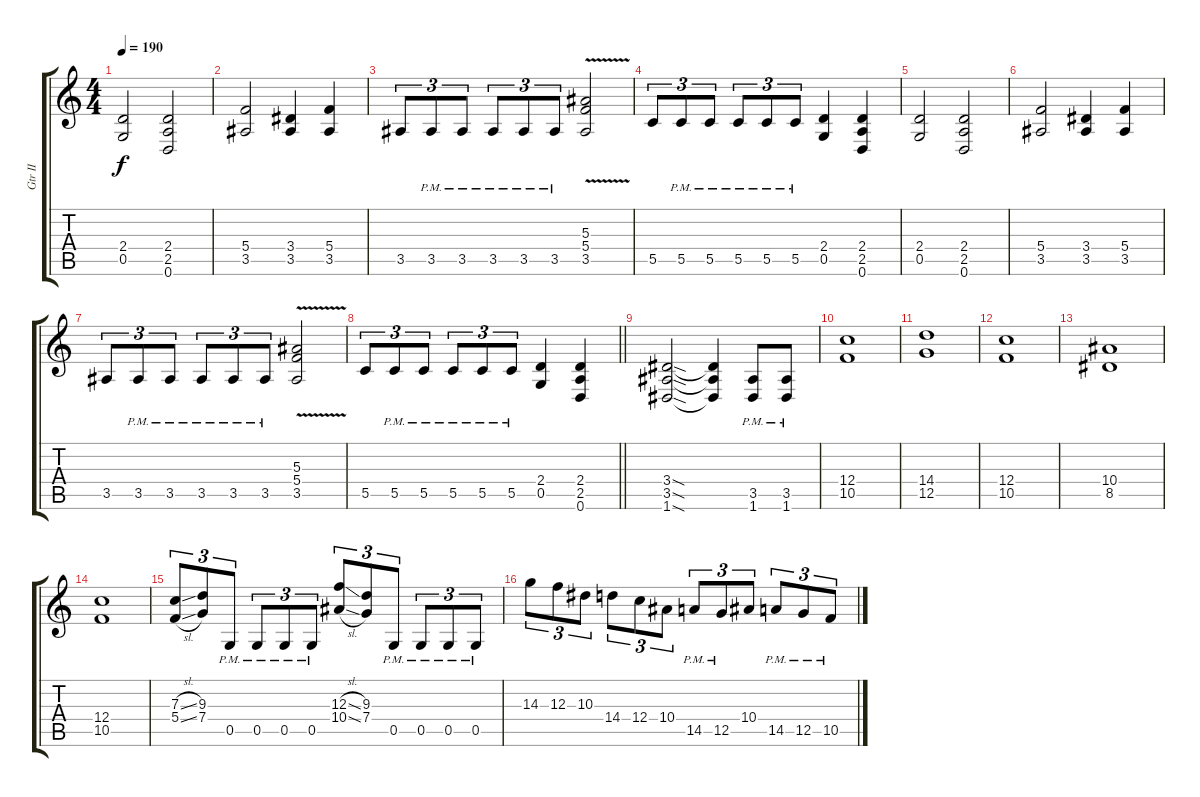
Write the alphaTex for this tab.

\track ("Gtr II" "Gtr II") {instrument overdrivenguitar}
\staff {score tabs}
\tuning (D4 A3 F3 C3 G2 D2) {hide}
\ts (4 4)
\tempo 190
\clef g2
\ks c
(2.4 0.5).2{dy f instrument overdrivenguitar} (2.4 2.5 0.6).2 |
(5.4 3.5).2 (3.4 3.5).4 (5.4 3.5).4 |
3.5.8{tu (3 2)} 3.5{pm}.8{tu (3 2)} 3.5{pm}.8{tu (3 2)} 3.5{pm}.8{tu (3 2)} 3.5{pm}.8{tu (3 2)} 3.5{pm}.8{tu (3 2)} (5.3{v} 5.4{v} 3.5{v}).2 |
5.5.8{tu (3 2)} 5.5{pm}.8{tu (3 2)} 5.5{pm}.8{tu (3 2)} 5.5{pm}.8{tu (3 2)} 5.5{pm}.8{tu (3 2)} 5.5{pm}.8{tu (3 2)} (2.4 0.5).4 (2.4 2.5 0.6).4 |
(2.4 0.5).2 (2.4 2.5 0.6).2 |
(5.4 3.5).2 (3.4 3.5).4 (5.4 3.5).4 |
3.5.8{tu (3 2)} 3.5{pm}.8{tu (3 2)} 3.5{pm}.8{tu (3 2)} 3.5{pm}.8{tu (3 2)} 3.5{pm}.8{tu (3 2)} 3.5{pm}.8{tu (3 2)} (5.3{v} 5.4{v} 3.5{v}).2 |
\barLineRight lightlight
5.5.8{tu (3 2)} 5.5{pm}.8{tu (3 2)} 5.5{pm}.8{tu (3 2)} 5.5{pm}.8{tu (3 2)} 5.5{pm}.8{tu (3 2)} 5.5{pm}.8{tu (3 2)} (2.4 0.5).4 (2.4 2.5 0.6).4 |
(3.4{sod} 3.5{sod} 1.6{sod}).2 (3.4{t} 3.5{t} 1.6{t}).4 (3.5{pm} 1.6{pm}).8 (3.5{pm} 1.6{pm}).8 |
(12.4 10.5).1 |
(14.4 12.5).1 |
(12.4 10.5).1 |
(10.4 8.5).1 |
(12.4 10.5).1 |
(7.3{sl} 5.4{sl}).8{tu (3 2)} (9.3 7.4).8{tu (3 2)} 0.5{pm}.8{tu (3 2)} 0.5{pm}.8{tu (3 2)} 0.5{pm}.8{tu (3 2)} 0.5{pm}.8{tu (3 2)} (12.3{sl} 10.4{sl}).8{tu (3 2)} (9.3 7.4).8{tu (3 2)} 0.5{pm}.8{tu (3 2)} 0.5{pm}.8{tu (3 2)} 0.5{pm}.8{tu (3 2)} 0.5{pm}.8{tu (3 2)} |
14.3.8{tu (3 2)} 12.3.8{tu (3 2)} 10.3.8{tu (3 2)} 14.4.8{tu (3 2)} 12.4.8{tu (3 2)} 10.4.8{tu (3 2)} 14.5{pm}.8{tu (3 2)} 12.5{pm}.8{tu (3 2)} 10.4.8{tu (3 2)} 14.5{pm}.8{tu (3 2)} 12.5{pm}.8{tu (3 2)} 10.5{pm}.8{tu (3 2)}
